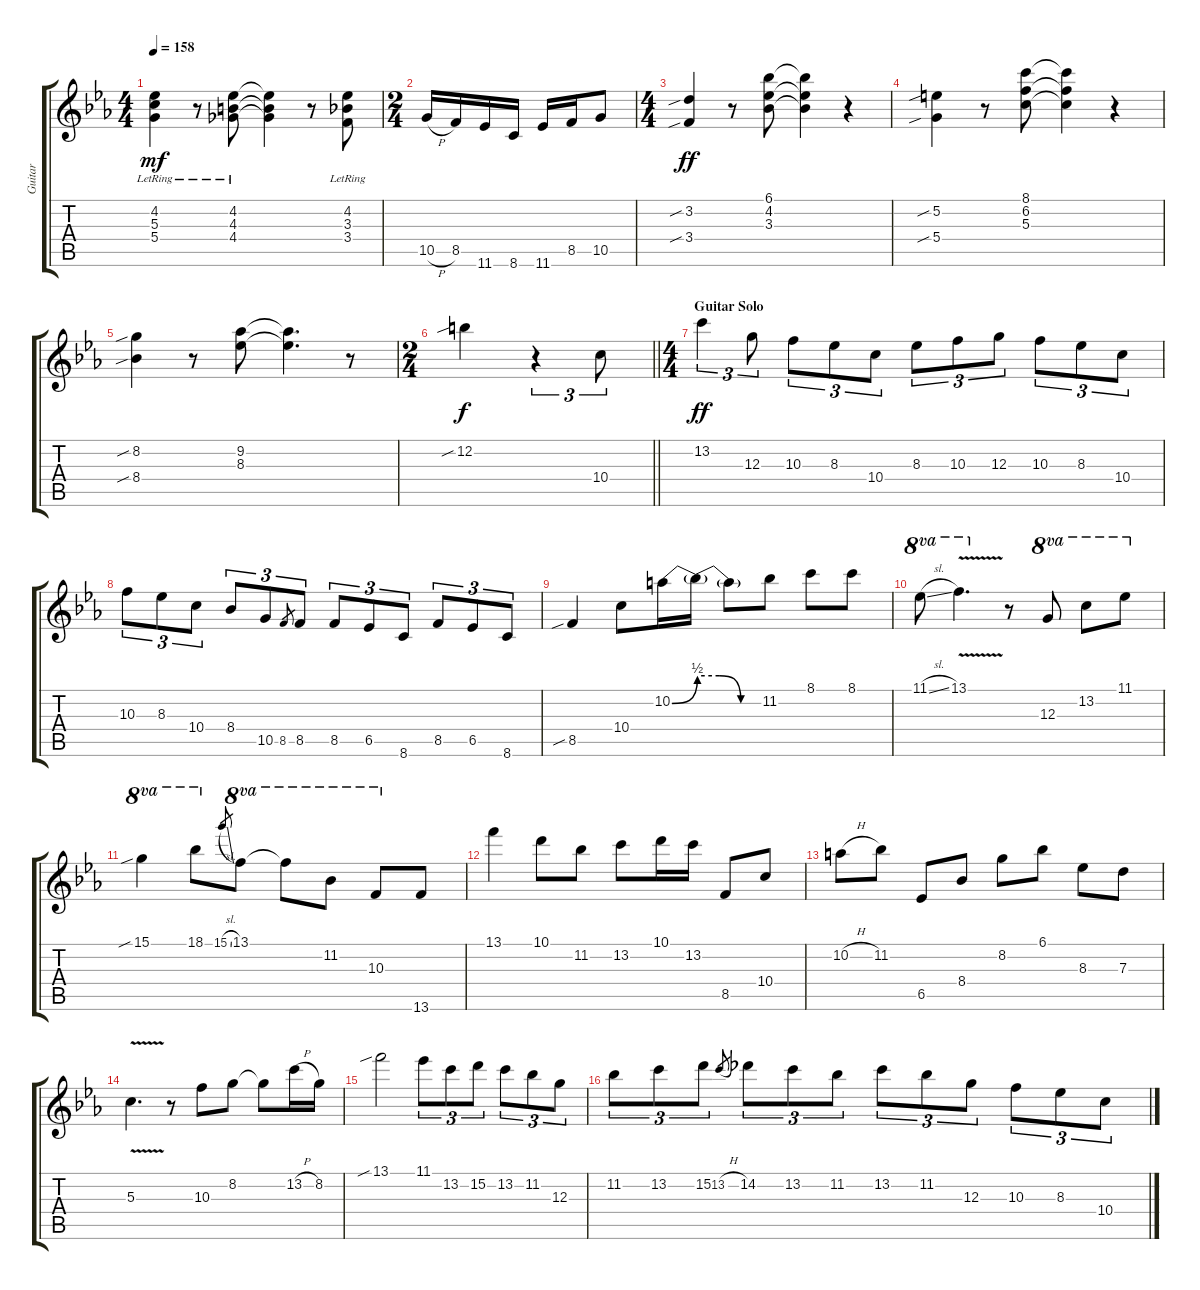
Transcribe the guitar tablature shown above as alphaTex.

\track ("Guitar" "Guitar") {instrument overdrivenguitar}
\staff {score tabs}
\tuning (E4 B3 G3 D3 A2 E2) {hide}
\ts (4 4)
\tempo 158
\clef g2
\ks eb
(4.2{lr} 5.3{lr} 5.4{lr}).4{dy mf} r.8 (4.2{lr} 4.3{lr} 4.4{lr}).8 (4.2{t} 4.3{t} 4.4{t}).4 r.8 (4.2{lr} 3.3{lr} 3.4{lr}).8 |
\ts (2 4)
10.5{h}.16 8.5.16 11.6.16 8.6.16 11.6.16 8.5.16 10.5.8 |
\ts (4 4)
(3.2{sib} 3.4{sib}).4{dy ff} r.8 (6.1 4.2 3.3).8 (6.1{t} 4.2{t} 3.3{t}).4 r.4 |
(5.2{sib} 5.4{sib}).4 r.8 (8.1 6.2 5.3).8 (8.1{t} 6.2{t} 5.3{t}).4 r.4 |
(8.2{sib} 8.4{sib}).4 r.8 (9.2 8.3).8 (9.2{t} 8.3{t}).4{d} r.8 |
\ts (2 4)
\barLineRight lightlight
12.2{sib}.4{dy f} r.4{tu (3 2)} 10.4.8{tu (3 2) instrument overdrivenguitar} |
\ts (4 4)
\section ("" "Guitar Solo")
13.2.4{tu (3 2) dy ff} 12.3.8{tu (3 2)} 10.3.8{tu (3 2)} 8.3.8{tu (3 2)} 10.4.8{tu (3 2)} 8.3.8{tu (3 2)} 10.3.8{tu (3 2)} 12.3.8{tu (3 2)} 10.3.8{tu (3 2)} 8.3.8{tu (3 2)} 10.4.8{tu (3 2)} |
10.3.8{tu (3 2)} 8.3.8{tu (3 2)} 10.4.8{tu (3 2)} 8.4.8{tu (3 2)} 10.5.8{tu (3 2)} 8.5.8{gr} 8.5.8{tu (3 2)} 8.5.8{tu (3 2)} 6.5.8{tu (3 2)} 8.6.8{tu (3 2)} 8.5.8{tu (3 2)} 6.5.8{tu (3 2)} 8.6.8{tu (3 2)} |
8.5{sib}.4 10.4.8 10.2{be (bend 0 0 60 2)}.16 10.2{be (custom 0 2 20 2 40 0 60 0) t}.16 10.2{t}.8 11.2.8 8.1.8 8.1.8 |
11.1{sl}.8{ot 8va} 13.1{v}.4{d ot 8va} r.8 12.3.8{ot 8va} 13.2.8{ot 8va} 11.1.8{ot 8va} |
15.1{sib}.4{ot 8va} 18.1.8{ot 8va} 15.1{sl}.8{gr} 13.1.8{ot 8va} 13.1{t}.8{ot 8va} 11.2.8{ot 8va} 10.3.8{ot 8va} 13.6.8 |
13.1.4 10.1.8 11.2.8 13.2.8 10.1.16 13.2.16 8.5.8 10.4.8 |
10.2{h}.8 11.2.8 6.5.8 8.4.8 8.2.8 6.1.8 8.3.8 7.3.8 |
5.3{v}.4{d} r.8 10.3.8 8.2.8 8.2{t}.8 13.2{h}.16 8.2.16 |
13.1{sib}.2 11.1.8{tu (3 2)} 13.2.8{tu (3 2)} 15.2.8{tu (3 2)} 13.2.8{tu (3 2)} 11.2.8{tu (3 2)} 12.3.8{tu (3 2)} |
11.2.8{tu (3 2)} 13.2.8{tu (3 2)} 15.2.8{tu (3 2)} 13.2{h}.8{gr} 14.2.8{tu (3 2)} 13.2.8{tu (3 2)} 11.2.8{tu (3 2)} 13.2.8{tu (3 2)} 11.2.8{tu (3 2)} 12.3.8{tu (3 2)} 10.3.8{tu (3 2)} 8.3.8{tu (3 2)} 10.4.8{tu (3 2)}
